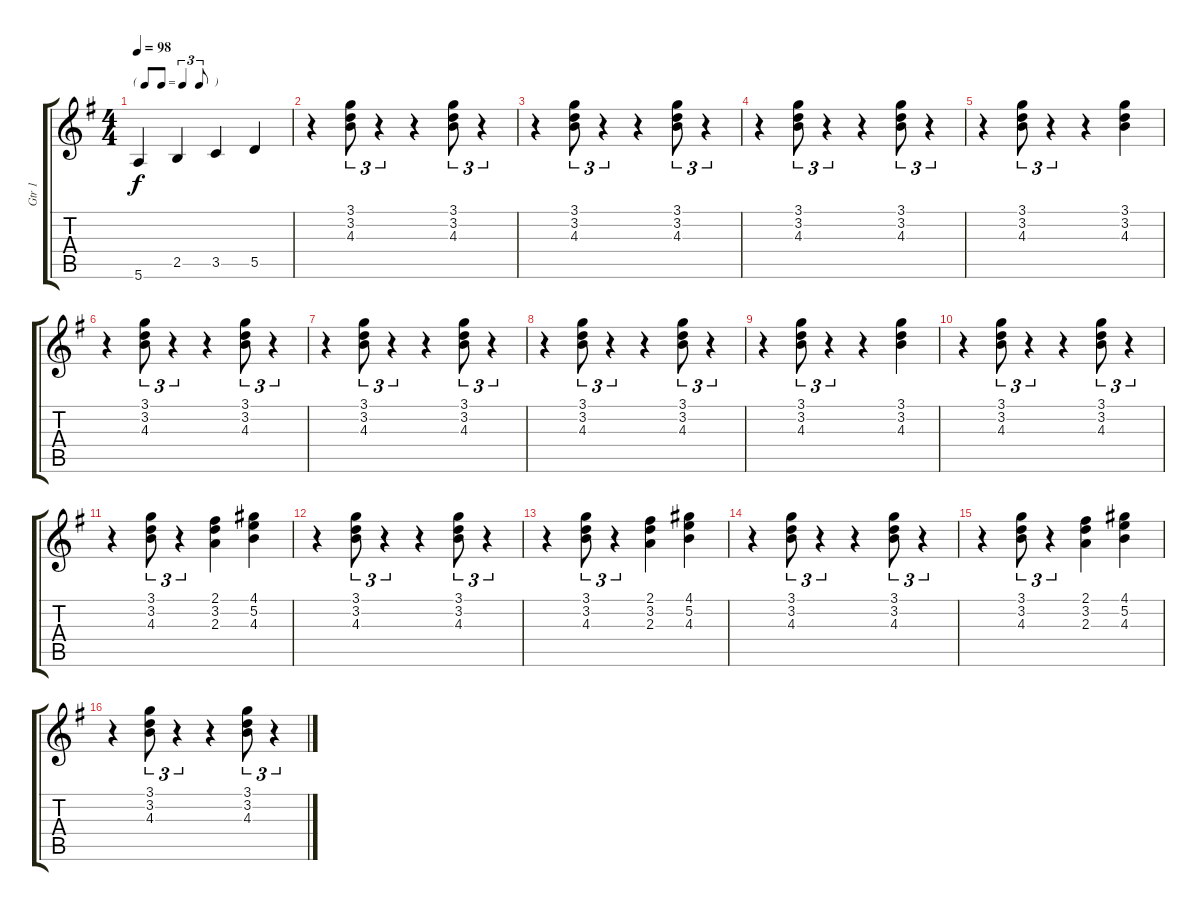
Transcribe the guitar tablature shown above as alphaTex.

\track ("Gtr 1" "Gtr 1") {instrument electricguitarjazz}
\staff {score tabs}
\tuning (E4 B3 G3 D3 A2 E2) {hide}
\ts (4 4)
\tf triplet8th
\tempo 98
\clef g2
\ks g
5.6.4{dy f} 2.5.4 3.5.4 5.5.4 |
r.4 (3.1 3.2 4.3).8{tu (3 2)} r.4{tu (3 2)} r.4 (3.1 3.2 4.3).8{tu (3 2)} r.4{tu (3 2)} |
r.4 (3.1 3.2 4.3).8{tu (3 2)} r.4{tu (3 2)} r.4 (3.1 3.2 4.3).8{tu (3 2)} r.4{tu (3 2)} |
r.4 (3.1 3.2 4.3).8{tu (3 2)} r.4{tu (3 2)} r.4 (3.1 3.2 4.3).8{tu (3 2)} r.4{tu (3 2)} |
r.4 (3.1 3.2 4.3).8{tu (3 2)} r.4{tu (3 2)} r.4 (3.1 3.2 4.3).4 |
r.4 (3.1 3.2 4.3).8{tu (3 2)} r.4{tu (3 2)} r.4 (3.1 3.2 4.3).8{tu (3 2)} r.4{tu (3 2)} |
r.4 (3.1 3.2 4.3).8{tu (3 2)} r.4{tu (3 2)} r.4 (3.1 3.2 4.3).8{tu (3 2)} r.4{tu (3 2)} |
r.4 (3.1 3.2 4.3).8{tu (3 2)} r.4{tu (3 2)} r.4 (3.1 3.2 4.3).8{tu (3 2)} r.4{tu (3 2)} |
r.4 (3.1 3.2 4.3).8{tu (3 2)} r.4{tu (3 2)} r.4 (3.1 3.2 4.3).4 |
r.4 (3.1 3.2 4.3).8{tu (3 2)} r.4{tu (3 2)} r.4 (3.1 3.2 4.3).8{tu (3 2)} r.4{tu (3 2)} |
r.4 (3.1 3.2 4.3).8{tu (3 2)} r.4{tu (3 2)} (2.1 3.2 2.3).4 (4.1 5.2 4.3).4 |
r.4 (3.1 3.2 4.3).8{tu (3 2)} r.4{tu (3 2)} r.4 (3.1 3.2 4.3).8{tu (3 2)} r.4{tu (3 2)} |
r.4 (3.1 3.2 4.3).8{tu (3 2)} r.4{tu (3 2)} (2.1 3.2 2.3).4 (4.1 5.2 4.3).4 |
r.4 (3.1 3.2 4.3).8{tu (3 2)} r.4{tu (3 2)} r.4 (3.1 3.2 4.3).8{tu (3 2)} r.4{tu (3 2)} |
r.4 (3.1 3.2 4.3).8{tu (3 2)} r.4{tu (3 2)} (2.1 3.2 2.3).4 (4.1 5.2 4.3).4 |
r.4 (3.1 3.2 4.3).8{tu (3 2)} r.4{tu (3 2)} r.4 (3.1 3.2 4.3).8{tu (3 2)} r.4{tu (3 2)}
